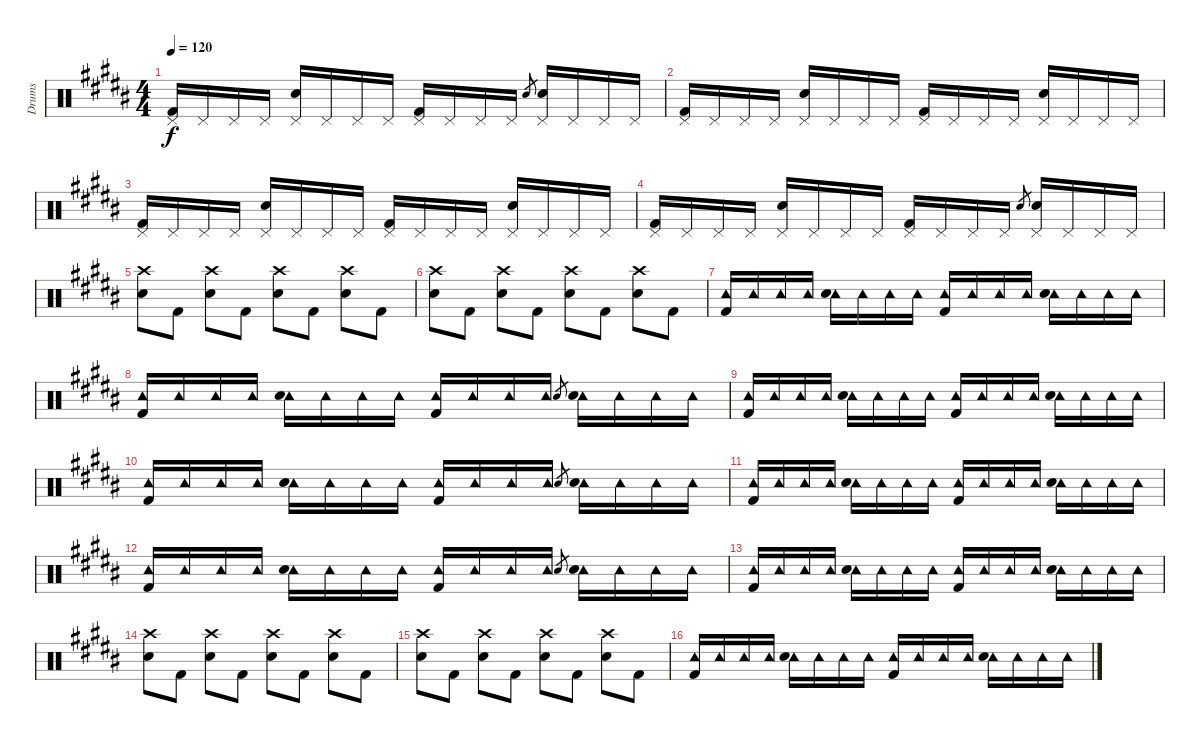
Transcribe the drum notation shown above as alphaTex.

\track ("Drums" "Drums") {instrument percussion}
\staff {score}
\articulation defaults
\ts (4 4)
\tempo 120
\clef neutral
\ks b
("Pedal Hi-Hat (hit)" "Kick (hit) 2").16{dy f} "Pedal Hi-Hat (hit)".16 "Pedal Hi-Hat (hit)".16 "Pedal Hi-Hat (hit)".16 ("Pedal Hi-Hat (hit)" "Snare (hit) 2").16 "Pedal Hi-Hat (hit)".16 "Pedal Hi-Hat (hit)".16 "Pedal Hi-Hat (hit)".16 ("Pedal Hi-Hat (hit)" "Kick (hit) 2").16 "Pedal Hi-Hat (hit)".16 "Pedal Hi-Hat (hit)".16 "Pedal Hi-Hat (hit)".16 "Snare (hit) 2".8{gr} ("Pedal Hi-Hat (hit)" "Snare (hit) 2").16 "Pedal Hi-Hat (hit)".16 "Pedal Hi-Hat (hit)".16 "Pedal Hi-Hat (hit)".16 |
("Pedal Hi-Hat (hit)" "Kick (hit) 2").16 "Pedal Hi-Hat (hit)".16 "Pedal Hi-Hat (hit)".16 "Pedal Hi-Hat (hit)".16 ("Pedal Hi-Hat (hit)" "Snare (hit) 2").16 "Pedal Hi-Hat (hit)".16 "Pedal Hi-Hat (hit)".16 "Pedal Hi-Hat (hit)".16 ("Pedal Hi-Hat (hit)" "Kick (hit) 2").16 "Pedal Hi-Hat (hit)".16 "Pedal Hi-Hat (hit)".16 "Pedal Hi-Hat (hit)".16 ("Pedal Hi-Hat (hit)" "Snare (hit) 2").16 "Pedal Hi-Hat (hit)".16 "Pedal Hi-Hat (hit)".16 "Pedal Hi-Hat (hit)".16 |
("Pedal Hi-Hat (hit)" "Kick (hit) 2").16 "Pedal Hi-Hat (hit)".16 "Pedal Hi-Hat (hit)".16 "Pedal Hi-Hat (hit)".16 ("Pedal Hi-Hat (hit)" "Snare (hit) 2").16 "Pedal Hi-Hat (hit)".16 "Pedal Hi-Hat (hit)".16 "Pedal Hi-Hat (hit)".16 ("Pedal Hi-Hat (hit)" "Kick (hit) 2").16 "Pedal Hi-Hat (hit)".16 "Pedal Hi-Hat (hit)".16 "Pedal Hi-Hat (hit)".16 ("Pedal Hi-Hat (hit)" "Snare (hit) 2").16 "Pedal Hi-Hat (hit)".16 "Pedal Hi-Hat (hit)".16 "Pedal Hi-Hat (hit)".16 |
("Pedal Hi-Hat (hit)" "Kick (hit) 2").16 "Pedal Hi-Hat (hit)".16 "Pedal Hi-Hat (hit)".16 "Pedal Hi-Hat (hit)".16 ("Pedal Hi-Hat (hit)" "Snare (hit) 2").16 "Pedal Hi-Hat (hit)".16 "Pedal Hi-Hat (hit)".16 "Pedal Hi-Hat (hit)".16 ("Pedal Hi-Hat (hit)" "Kick (hit) 2").16 "Pedal Hi-Hat (hit)".16 "Pedal Hi-Hat (hit)".16 "Pedal Hi-Hat (hit)".16 "Snare (hit) 2".8{gr} ("Pedal Hi-Hat (hit)" "Snare (hit) 2").16 "Pedal Hi-Hat (hit)".16 "Pedal Hi-Hat (hit)".16 "Pedal Hi-Hat (hit)".16 |
("Crash high (hit)" "Snare (hit) 2").8 "Kick (hit) 2".8 ("Crash high (hit)" "Snare (hit) 2").8 "Kick (hit) 2".8 ("Crash high (hit)" "Snare (hit) 2").8 "Kick (hit) 2".8 ("Crash high (hit)" "Snare (hit) 2").8 "Kick (hit) 2".8 |
("Crash high (hit)" "Snare (hit) 2").8 "Kick (hit) 2".8 ("Crash high (hit)" "Snare (hit) 2").8 "Kick (hit) 2".8 ("Crash high (hit)" "Snare (hit) 2").8 "Kick (hit) 2".8 ("Crash high (hit)" "Snare (hit) 2").8 "Kick (hit) 2".8 |
("Tambourine (hit)" "Kick (hit) 2").16 "Tambourine (hit)".16 "Tambourine (hit)".16 "Tambourine (hit)".16 ("Tambourine (hit)" "Snare (hit) 2").16 "Tambourine (hit)".16 "Tambourine (hit)".16 "Tambourine (hit)".16 ("Tambourine (hit)" "Kick (hit) 2").16 "Tambourine (hit)".16 "Tambourine (hit)".16 "Tambourine (hit)".16 ("Tambourine (hit)" "Snare (hit) 2").16 "Tambourine (hit)".16 "Tambourine (hit)".16 "Tambourine (hit)".16 |
("Tambourine (hit)" "Kick (hit) 2").16 "Tambourine (hit)".16 "Tambourine (hit)".16 "Tambourine (hit)".16 ("Tambourine (hit)" "Snare (hit) 2").16 "Tambourine (hit)".16 "Tambourine (hit)".16 "Tambourine (hit)".16 ("Tambourine (hit)" "Kick (hit) 2").16 "Tambourine (hit)".16 "Tambourine (hit)".16 "Tambourine (hit)".16 "Snare (hit) 2".8{gr} ("Tambourine (hit)" "Snare (hit) 2").16 "Tambourine (hit)".16 "Tambourine (hit)".16 "Tambourine (hit)".16 |
("Tambourine (hit)" "Kick (hit) 2").16 "Tambourine (hit)".16 "Tambourine (hit)".16 "Tambourine (hit)".16 ("Tambourine (hit)" "Snare (hit) 2").16 "Tambourine (hit)".16 "Tambourine (hit)".16 "Tambourine (hit)".16 ("Tambourine (hit)" "Kick (hit) 2").16 "Tambourine (hit)".16 "Tambourine (hit)".16 "Tambourine (hit)".16 ("Tambourine (hit)" "Snare (hit) 2").16 "Tambourine (hit)".16 "Tambourine (hit)".16 "Tambourine (hit)".16 |
("Tambourine (hit)" "Kick (hit) 2").16 "Tambourine (hit)".16 "Tambourine (hit)".16 "Tambourine (hit)".16 ("Tambourine (hit)" "Snare (hit) 2").16 "Tambourine (hit)".16 "Tambourine (hit)".16 "Tambourine (hit)".16 ("Tambourine (hit)" "Kick (hit) 2").16 "Tambourine (hit)".16 "Tambourine (hit)".16 "Tambourine (hit)".16 "Snare (hit) 2".8{gr} ("Tambourine (hit)" "Snare (hit) 2").16 "Tambourine (hit)".16 "Tambourine (hit)".16 "Tambourine (hit)".16 |
("Tambourine (hit)" "Kick (hit) 2").16 "Tambourine (hit)".16 "Tambourine (hit)".16 "Tambourine (hit)".16 ("Tambourine (hit)" "Snare (hit) 2").16 "Tambourine (hit)".16 "Tambourine (hit)".16 "Tambourine (hit)".16 ("Tambourine (hit)" "Kick (hit) 2").16 "Tambourine (hit)".16 "Tambourine (hit)".16 "Tambourine (hit)".16 ("Tambourine (hit)" "Snare (hit) 2").16 "Tambourine (hit)".16 "Tambourine (hit)".16 "Tambourine (hit)".16 |
("Tambourine (hit)" "Kick (hit) 2").16 "Tambourine (hit)".16 "Tambourine (hit)".16 "Tambourine (hit)".16 ("Tambourine (hit)" "Snare (hit) 2").16 "Tambourine (hit)".16 "Tambourine (hit)".16 "Tambourine (hit)".16 ("Tambourine (hit)" "Kick (hit) 2").16 "Tambourine (hit)".16 "Tambourine (hit)".16 "Tambourine (hit)".16 "Snare (hit) 2".8{gr} ("Tambourine (hit)" "Snare (hit) 2").16 "Tambourine (hit)".16 "Tambourine (hit)".16 "Tambourine (hit)".16 |
("Tambourine (hit)" "Kick (hit) 2").16 "Tambourine (hit)".16 "Tambourine (hit)".16 "Tambourine (hit)".16 ("Tambourine (hit)" "Snare (hit) 2").16 "Tambourine (hit)".16 "Tambourine (hit)".16 "Tambourine (hit)".16 ("Tambourine (hit)" "Kick (hit) 2").16 "Tambourine (hit)".16 "Tambourine (hit)".16 "Tambourine (hit)".16 ("Tambourine (hit)" "Snare (hit) 2").16 "Tambourine (hit)".16 "Tambourine (hit)".16 "Tambourine (hit)".16 |
("Crash high (hit)" "Snare (hit) 2").8 "Kick (hit) 2".8 ("Crash high (hit)" "Snare (hit) 2").8 "Kick (hit) 2".8 ("Crash high (hit)" "Snare (hit) 2").8 "Kick (hit) 2".8 ("Crash high (hit)" "Snare (hit) 2").8 "Kick (hit) 2".8 |
("Crash high (hit)" "Snare (hit) 2").8 "Kick (hit) 2".8 ("Crash high (hit)" "Snare (hit) 2").8 "Kick (hit) 2".8 ("Crash high (hit)" "Snare (hit) 2").8 "Kick (hit) 2".8 ("Crash high (hit)" "Snare (hit) 2").8 "Kick (hit) 2".8 |
("Tambourine (hit)" "Kick (hit) 2").16 "Tambourine (hit)".16 "Tambourine (hit)".16 "Tambourine (hit)".16 ("Tambourine (hit)" "Snare (hit) 2").16 "Tambourine (hit)".16 "Tambourine (hit)".16 "Tambourine (hit)".16 ("Tambourine (hit)" "Kick (hit) 2").16 "Tambourine (hit)".16 "Tambourine (hit)".16 "Tambourine (hit)".16 ("Tambourine (hit)" "Snare (hit) 2").16 "Tambourine (hit)".16 "Tambourine (hit)".16 "Tambourine (hit)".16
